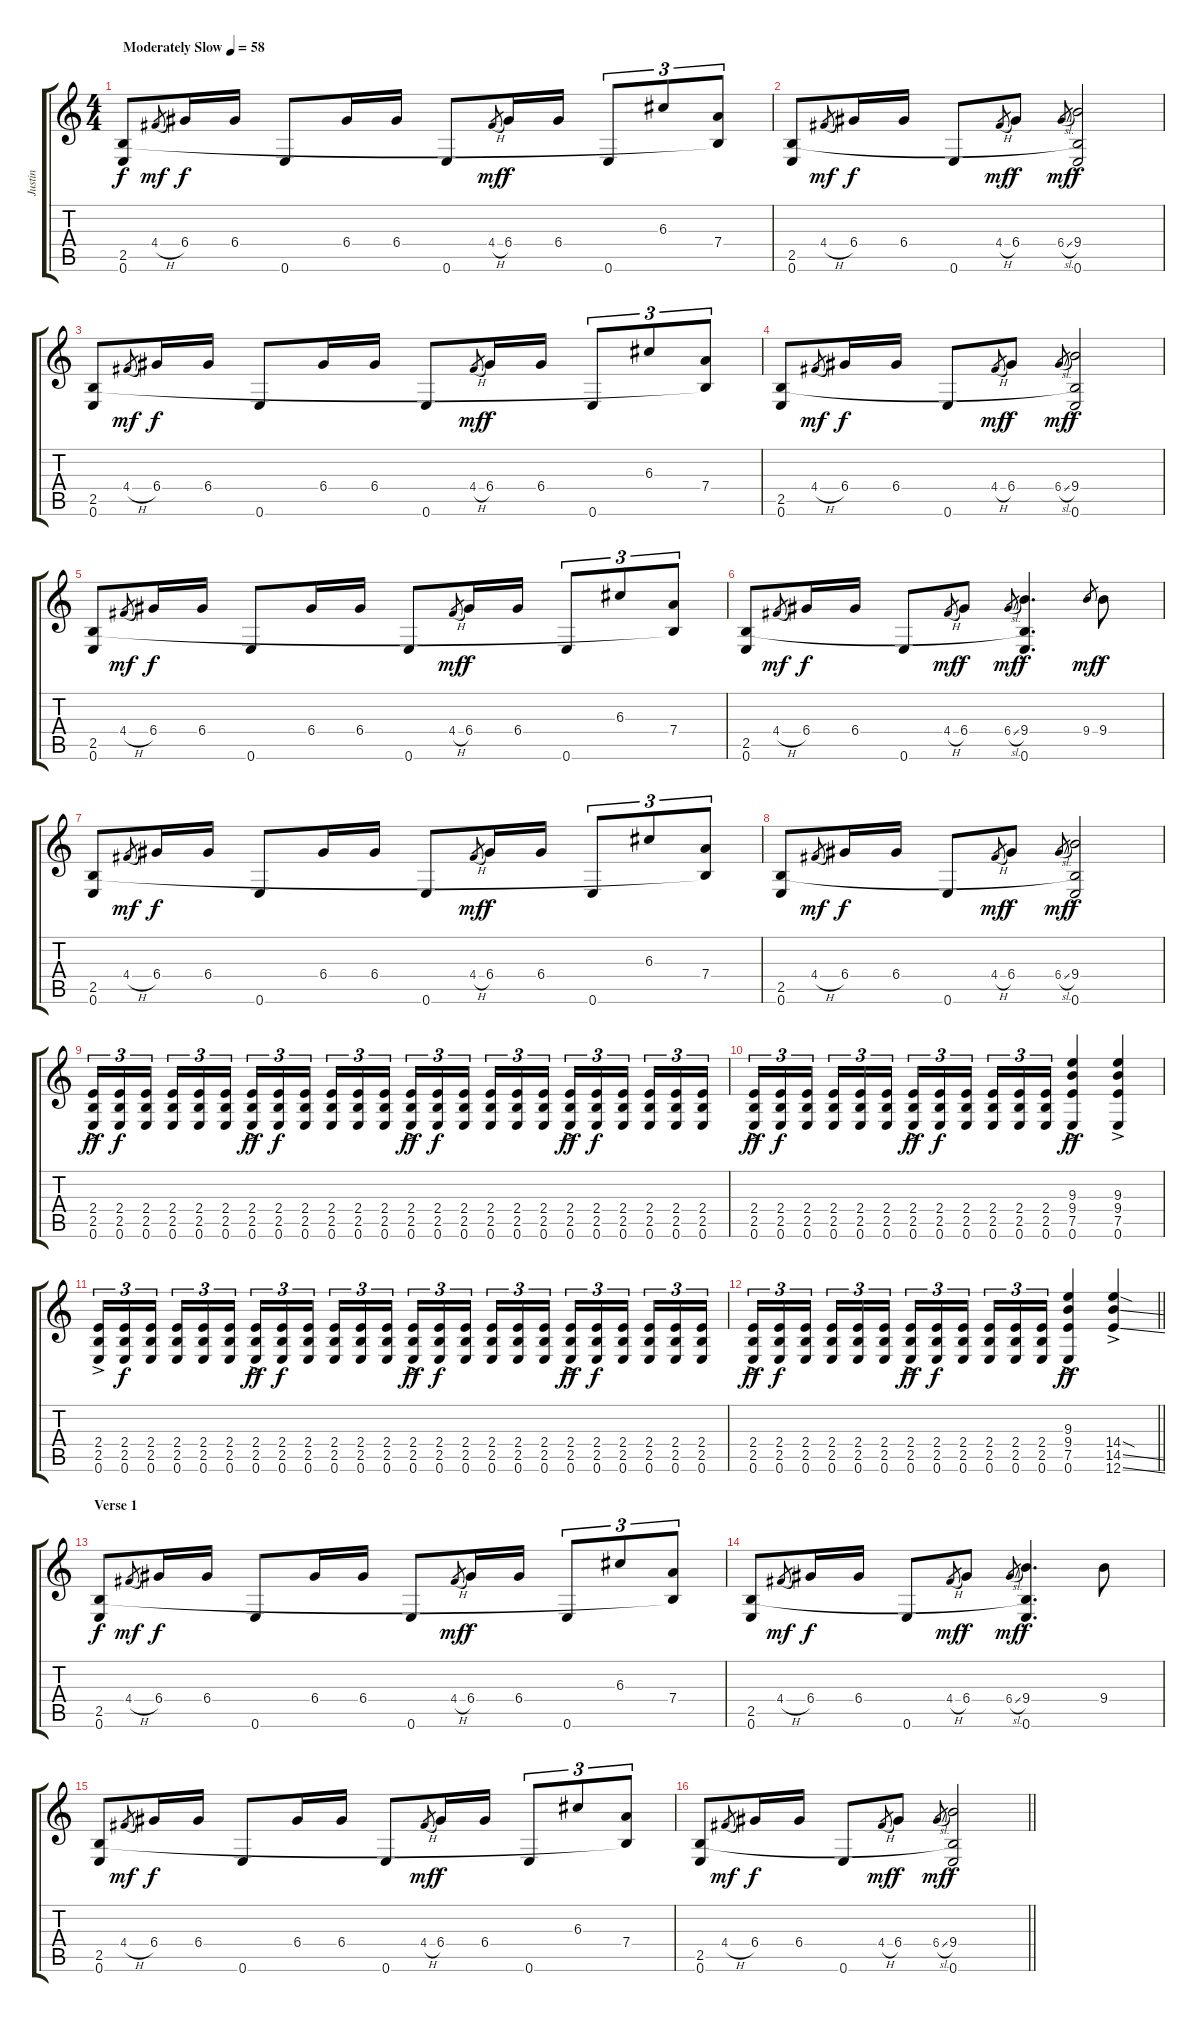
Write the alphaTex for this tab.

\track ("Justin" "Justin") {instrument electricguitarclean}
\staff {score tabs}
\tuning (E4 B3 G3 D3 A2 E2) {hide}
\ts (4 4)
\tempo (58 "Moderately Slow")
\clef g2
\ks c
(2.5 0.6).8{dy f instrument electricguitarclean} 4.4{h}.8{gr dy mf} 6.4.16{dy f} 6.4.16 0.6.8 6.4.16 6.4.16 0.6.8 4.4{h}.8{gr dy mf} 6.4.16{dy f} 6.4.16 0.6.8{tu (3 2)} 6.3.8{tu (3 2)} (7.4 2.5{t}).8{tu (3 2)} |
(2.5 0.6).8 4.4{h}.8{gr dy mf} 6.4.16{dy f} 6.4.16 0.6.8 4.4{h}.8{gr dy mf} 6.4.8{dy f} 6.4{sl}.8{gr dy mf} (9.4 2.5{t} 0.6).2{dy f} |
(2.5 0.6).8 4.4{h}.8{gr dy mf} 6.4.16{dy f} 6.4.16 0.6.8 6.4.16 6.4.16 0.6.8 4.4{h}.8{gr dy mf} 6.4.16{dy f} 6.4.16 0.6.8{tu (3 2)} 6.3.8{tu (3 2)} (7.4 2.5{t}).8{tu (3 2)} |
(2.5 0.6).8 4.4{h}.8{gr dy mf} 6.4.16{dy f} 6.4.16 0.6.8 4.4{h}.8{gr dy mf} 6.4.8{dy f} 6.4{sl}.8{gr dy mf} (9.4 2.5{t} 0.6).2{dy f} |
(2.5 0.6).8 4.4{h}.8{gr dy mf} 6.4.16{dy f} 6.4.16 0.6.8 6.4.16 6.4.16 0.6.8 4.4{h}.8{gr dy mf} 6.4.16{dy f} 6.4.16 0.6.8{tu (3 2)} 6.3.8{tu (3 2)} (7.4 2.5{t}).8{tu (3 2)} |
(2.5 0.6).8 4.4{h}.8{gr dy mf} 6.4.16{dy f} 6.4.16 0.6.8 4.4{h}.8{gr dy mf} 6.4.8{dy f} 6.4{sl}.8{gr dy mf} (9.4 2.5{t} 0.6).4{d dy f} 9.4.8{gr dy mf} 9.4.8{dy f} |
(2.5 0.6).8 4.4{h}.8{gr dy mf} 6.4.16{dy f} 6.4.16 0.6.8 6.4.16 6.4.16 0.6.8 4.4{h}.8{gr dy mf} 6.4.16{dy f} 6.4.16 0.6.8{tu (3 2)} 6.3.8{tu (3 2)} (7.4 2.5{t}).8{tu (3 2)} |
(2.5 0.6).8 4.4{h}.8{gr dy mf} 6.4.16{dy f} 6.4.16 0.6.8 4.4{h}.8{gr dy mf} 6.4.8{dy f} 6.4{sl}.8{gr dy mf} (9.4 2.5{t} 0.6).2{dy f} |
(2.4{ac} 2.5{ac} 0.6{ac}).16{tu (3 2) dy ff instrument overdrivenguitar} (2.4 2.5 0.6).16{tu (3 2) dy f} (2.4 2.5 0.6).16{tu (3 2) beam splitsecondary} (2.4 2.5 0.6).16{tu (3 2)} (2.4 2.5 0.6).16{tu (3 2)} (2.4 2.5 0.6).16{tu (3 2)} (2.4{ac} 2.5{ac} 0.6{ac}).16{tu (3 2) dy ff} (2.4 2.5 0.6).16{tu (3 2) dy f} (2.4 2.5 0.6).16{tu (3 2) beam splitsecondary} (2.4 2.5 0.6).16{tu (3 2)} (2.4 2.5 0.6).16{tu (3 2)} (2.4 2.5 0.6).16{tu (3 2)} (2.4{ac} 2.5{ac} 0.6{ac}).16{tu (3 2) dy ff} (2.4 2.5 0.6).16{tu (3 2) dy f} (2.4 2.5 0.6).16{tu (3 2) beam splitsecondary} (2.4 2.5 0.6).16{tu (3 2)} (2.4 2.5 0.6).16{tu (3 2)} (2.4 2.5 0.6).16{tu (3 2)} (2.4{ac} 2.5{ac} 0.6{ac}).16{tu (3 2) dy ff} (2.4 2.5 0.6).16{tu (3 2) dy f} (2.4 2.5 0.6).16{tu (3 2) beam splitsecondary} (2.4 2.5 0.6).16{tu (3 2)} (2.4 2.5 0.6).16{tu (3 2)} (2.4 2.5 0.6).16{tu (3 2)} |
(2.4{ac} 2.5{ac} 0.6{ac}).16{tu (3 2) dy ff} (2.4 2.5 0.6).16{tu (3 2) dy f} (2.4 2.5 0.6).16{tu (3 2) beam splitsecondary} (2.4 2.5 0.6).16{tu (3 2)} (2.4 2.5 0.6).16{tu (3 2)} (2.4 2.5 0.6).16{tu (3 2)} (2.4{ac} 2.5{ac} 0.6{ac}).16{tu (3 2) dy ff} (2.4 2.5 0.6).16{tu (3 2) dy f} (2.4 2.5 0.6).16{tu (3 2) beam splitsecondary} (2.4 2.5 0.6).16{tu (3 2)} (2.4 2.5 0.6).16{tu (3 2)} (2.4 2.5 0.6).16{tu (3 2)} (9.3 9.4{ac} 7.5{ac} 0.6{ac}).4{dy ff} (9.3 9.4{ac} 7.5{ac} 0.6{ac}).4 |
(2.4{ac} 2.5{ac} 0.6{ac}).16{tu (3 2)} (2.4 2.5 0.6).16{tu (3 2) dy f} (2.4 2.5 0.6).16{tu (3 2) beam splitsecondary} (2.4 2.5 0.6).16{tu (3 2)} (2.4 2.5 0.6).16{tu (3 2)} (2.4 2.5 0.6).16{tu (3 2)} (2.4{ac} 2.5{ac} 0.6{ac}).16{tu (3 2) dy ff} (2.4 2.5 0.6).16{tu (3 2) dy f} (2.4 2.5 0.6).16{tu (3 2) beam splitsecondary} (2.4 2.5 0.6).16{tu (3 2)} (2.4 2.5 0.6).16{tu (3 2)} (2.4 2.5 0.6).16{tu (3 2)} (2.4{ac} 2.5{ac} 0.6{ac}).16{tu (3 2) dy ff} (2.4 2.5 0.6).16{tu (3 2) dy f} (2.4 2.5 0.6).16{tu (3 2) beam splitsecondary} (2.4 2.5 0.6).16{tu (3 2)} (2.4 2.5 0.6).16{tu (3 2)} (2.4 2.5 0.6).16{tu (3 2)} (2.4{ac} 2.5{ac} 0.6{ac}).16{tu (3 2) dy ff} (2.4 2.5 0.6).16{tu (3 2) dy f} (2.4 2.5 0.6).16{tu (3 2) beam splitsecondary} (2.4 2.5 0.6).16{tu (3 2)} (2.4 2.5 0.6).16{tu (3 2)} (2.4 2.5 0.6).16{tu (3 2)} |
\barLineRight lightlight
(2.4{ac} 2.5{ac} 0.6{ac}).16{tu (3 2) dy ff} (2.4 2.5 0.6).16{tu (3 2) dy f} (2.4 2.5 0.6).16{tu (3 2) beam splitsecondary} (2.4 2.5 0.6).16{tu (3 2)} (2.4 2.5 0.6).16{tu (3 2)} (2.4 2.5 0.6).16{tu (3 2)} (2.4{ac} 2.5{ac} 0.6{ac}).16{tu (3 2) dy ff} (2.4 2.5 0.6).16{tu (3 2) dy f} (2.4 2.5 0.6).16{tu (3 2) beam splitsecondary} (2.4 2.5 0.6).16{tu (3 2)} (2.4 2.5 0.6).16{tu (3 2)} (2.4 2.5 0.6).16{tu (3 2)} (9.3 9.4{ac} 7.5{ac} 0.6{ac}).4{dy ff} (14.4{sod ac} 14.5{ss ac} 12.6{ss ac}).4 |
\section ("" "Verse 1")
(2.5 0.6).8{dy f instrument electricguitarclean} 4.4{h}.8{gr dy mf} 6.4.16{dy f} 6.4.16 0.6.8 6.4.16 6.4.16 0.6.8 4.4{h}.8{gr dy mf} 6.4.16{dy f} 6.4.16 0.6.8{tu (3 2)} 6.3.8{tu (3 2)} (7.4 2.5{t}).8{tu (3 2)} |
(2.5 0.6).8 4.4{h}.8{gr dy mf} 6.4.16{dy f} 6.4.16 0.6.8 4.4{h}.8{gr dy mf} 6.4.8{dy f} 6.4{sl}.8{gr dy mf} (9.4 2.5{t} 0.6).4{d dy f} 9.4.8 |
(2.5 0.6).8 4.4{h}.8{gr dy mf} 6.4.16{dy f} 6.4.16 0.6.8 6.4.16 6.4.16 0.6.8 4.4{h}.8{gr dy mf} 6.4.16{dy f} 6.4.16 0.6.8{tu (3 2)} 6.3.8{tu (3 2)} (7.4 2.5{t}).8{tu (3 2)} |
\barLineRight lightlight
(2.5 0.6).8 4.4{h}.8{gr dy mf} 6.4.16{dy f} 6.4.16 0.6.8 4.4{h}.8{gr dy mf} 6.4.8{dy f} 6.4{sl}.8{gr dy mf} (9.4 2.5{t} 0.6).2{dy f}
